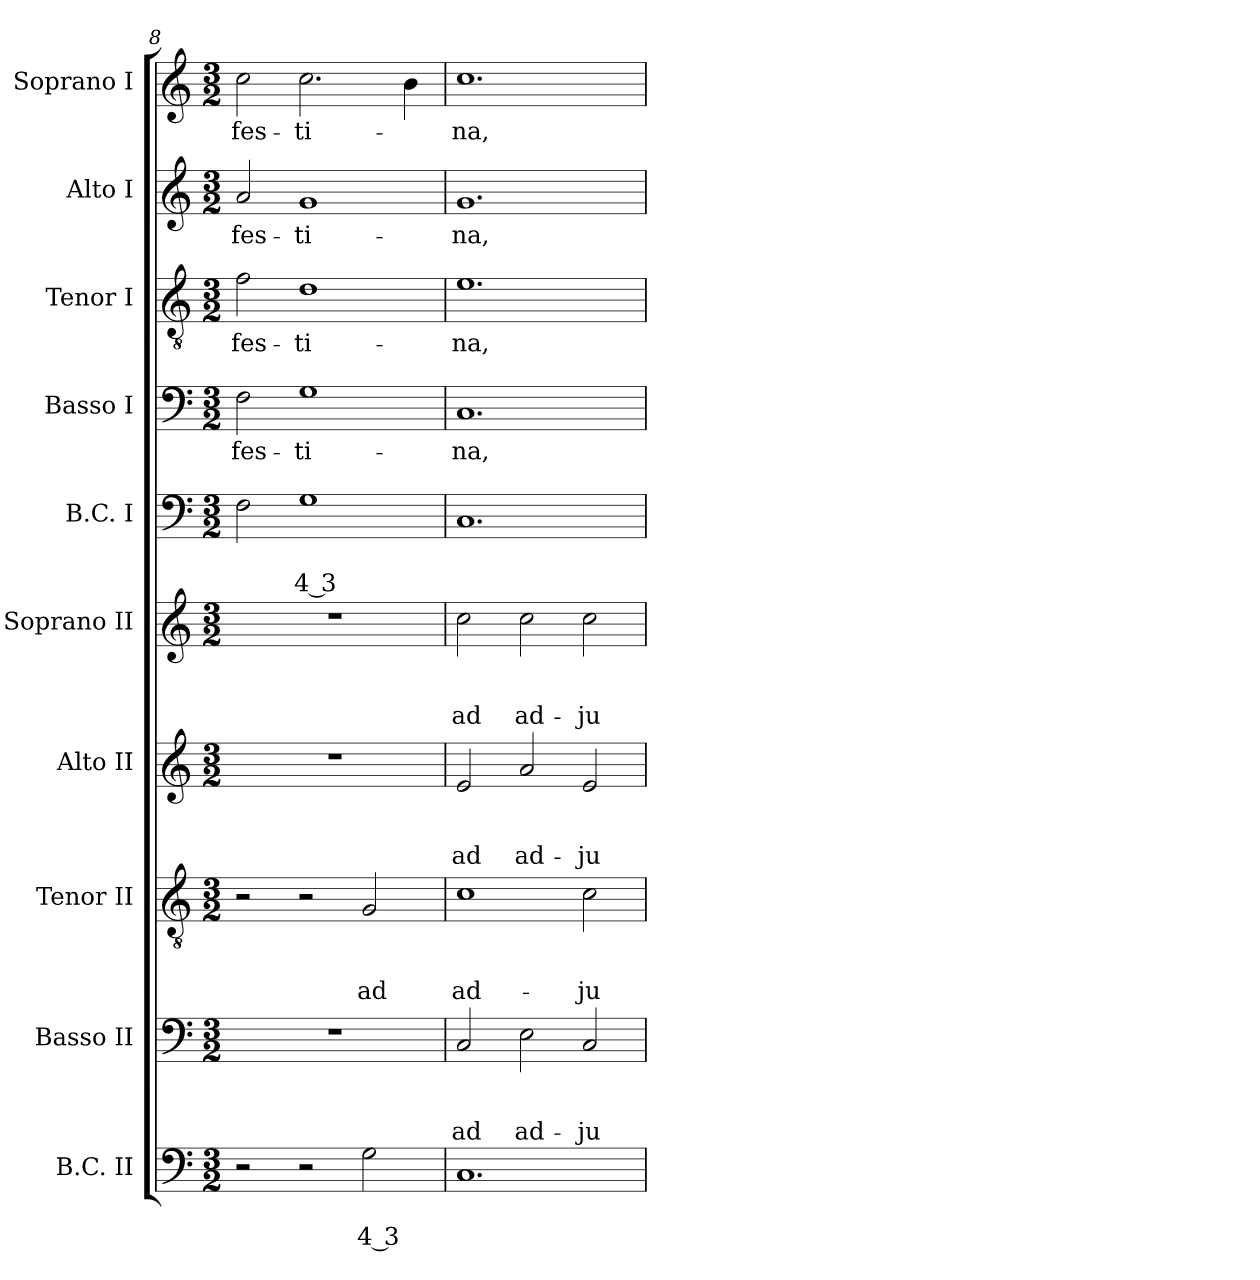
**kern	**text	**text	**kern	**text	**text	**text	**kern	**text	**text	**text	**kern	**text	**text	**text	**kern	**text	**text	**text	**kern	**text	**text	**kern	**text	**kern	**text	**kern	**text	**kern	**text
*part10	*part10	*part10	*part9	*part9	*part9	*part9	*part8	*part8	*part8	*part8	*part7	*part7	*part7	*part7	*part6	*part6	*part6	*part6	*part5	*part5	*part5	*part4	*part4	*part3	*part3	*part2	*part2	*part1	*part1
*staff10	*staff10	*staff10	*staff9	*staff9	*staff9	*staff9	*staff8	*staff8	*staff8	*staff8	*staff7	*staff7	*staff7	*staff7	*staff6	*staff6	*staff6	*staff6	*staff5	*staff5	*staff5	*staff4	*staff4	*staff3	*staff3	*staff2	*staff2	*staff1	*staff1
*I"B.C. II	*	*	*I"Basso II	*	*	*	*I"Tenor II	*	*	*	*I"Alto II	*	*	*	*I"Soprano II	*	*	*	*I"B.C. I	*	*	*I"Basso I	*	*I"Tenor I	*	*I"Alto I	*	*I"Soprano I	*
*I'BC2	*	*	*I'B 2	*	*	*	*I'T 2	*	*	*	*I'A 2	*	*	*	*I'S 2	*	*	*	*I'BC1	*	*	*I'B 1	*	*I'T 1	*	*I'A 1	*	*I'S 1	*
*clefF4	*	*	*clefF4	*	*	*	*clefGv2	*	*	*	*clefG2	*	*	*	*clefG2	*	*	*	*clefF4	*	*	*clefF4	*	*clefGv2	*	*clefG2	*	*clefG2	*
*k[]	*	*	*k[]	*	*	*	*k[]	*	*	*	*k[]	*	*	*	*k[]	*	*	*	*k[]	*	*	*k[]	*	*k[]	*	*k[]	*	*k[]	*
*C:	*	*	*C:	*	*	*	*C:	*	*	*	*C:	*	*	*	*C:	*	*	*	*C:	*	*	*C:	*	*C:	*	*C:	*	*C:	*
*M3/2	*	*	*M3/2	*	*	*	*M3/2	*	*	*	*M3/2	*	*	*	*M3/2	*	*	*	*M3/2	*	*	*M3/2	*	*M3/2	*	*M3/2	*	*M3/2	*
=8	=8	=8	=8	=8	=8	=8	=8	=8	=8	=8	=8	=8	=8	=8	=8	=8	=8	=8	=8	=8	=8	=8	=8	=8	=8	=8	=8	=8	=8
!	!	!	!	!	!	!	!	!	!	!	!	!	!	!	!	!	!	!	!	!	!	!	!LO:LY:b	!	!	!	!	!	!
!	!	!	!	!	!	!	!	!	!	!	!	!	!	!	!	!	!	!	!	!	!	!	!	!	!LO:LY:b	!	!	!	!
!	!	!	!	!	!	!	!	!	!	!	!	!	!	!	!	!	!	!	!	!	!	!	!	!	!	!	!LO:LY:b	!	!
!	!	!	!	!	!	!	!	!	!	!	!	!	!	!	!	!	!	!	!	!	!	!	!	!	!	!	!	!	!LO:LY:b
2r	.	.	1.r	.	.	.	2r	.	.	.	1.r	.	.	.	1.r	.	.	.	2F\	.	.	2F\	fes-	2f\	fes-	2a/	fes-	2cc\	fes-
!	!	!	!	!	!	!	!	!	!	!	!	!	!	!	!	!	!	!	!	!	!LO:LY:b	!	!	!	!	!	!	!	!
!	!	!	!	!	!	!	!	!	!	!	!	!	!	!	!	!	!	!	!	!	!	!	!LO:LY:b	!	!	!	!	!	!
!	!	!	!	!	!	!	!	!	!	!	!	!	!	!	!	!	!	!	!	!	!	!	!	!	!LO:LY:b	!	!	!	!
!	!	!	!	!	!	!	!	!	!	!	!	!	!	!	!	!	!	!	!	!	!	!	!	!	!	!	!LO:LY:b	!	!
!	!	!	!	!	!	!	!	!	!	!	!	!	!	!	!	!	!	!	!	!	!	!	!	!	!	!	!	!	!LO:LY:b
2r	.	.	.	.	.	.	2r	.	.	.	.	.	.	.	.	.	.	.	1G	.	4 3	1G	-ti-	1d	-ti-	1g	-ti-	2.cc\	-ti-
!	!	!LO:LY:b	!	!	!	!	!	!	!	!	!	!	!	!	!	!	!	!	!	!	!	!	!	!	!	!	!	!	!
!	!	!	!	!	!	!	!	!	!	!LO:LY:b	!	!	!	!	!	!	!	!	!	!	!	!	!	!	!	!	!	!	!
2G\	.	4 3	.	.	.	.	2G/	.	.	ad	.	.	.	.	.	.	.	.	.	.	.	.	.	.	.	.	.	.	.
.	.	.	.	.	.	.	.	.	.	.	.	.	.	.	.	.	.	.	.	.	.	.	.	.	.	.	.	4b\	.
!!LO:PB:g=z
=9	=9	=9	=9	=9	=9	=9	=9	=9	=9	=9	=9	=9	=9	=9	=9	=9	=9	=9	=9	=9	=9	=9	=9	=9	=9	=9	=9	=9	=9
!	!	!	!	!	!	!LO:LY:b	!	!	!	!	!	!	!	!	!	!	!	!	!	!	!	!	!	!	!	!	!	!	!
!	!	!	!	!	!	!	!	!	!	!LO:LY:b	!	!	!	!	!	!	!	!	!	!	!	!	!	!	!	!	!	!	!
!	!	!	!	!	!	!	!	!	!	!	!	!	!	!LO:LY:b	!	!	!	!	!	!	!	!	!	!	!	!	!	!	!
!	!	!	!	!	!	!	!	!	!	!	!	!	!	!	!	!	!	!LO:LY:b	!	!	!	!	!	!	!	!	!	!	!
!	!	!	!	!	!	!	!	!	!	!	!	!	!	!	!	!	!	!	!	!	!	!	!LO:LY:b	!	!	!	!	!	!
!	!	!	!	!	!	!	!	!	!	!	!	!	!	!	!	!	!	!	!	!	!	!	!	!	!LO:LY:b	!	!	!	!
!	!	!	!	!	!	!	!	!	!	!	!	!	!	!	!	!	!	!	!	!	!	!	!	!	!	!	!LO:LY:b	!	!
!	!	!	!	!	!	!	!	!	!	!	!	!	!	!	!	!	!	!	!	!	!	!	!	!	!	!	!	!	!LO:LY:b
1.C	.	.	2C/	.	.	ad	1c	.	.	ad-	2e/	.	.	ad	2cc\	.	.	ad	1.C	.	.	1.C	-na,	1.e	-na,	1.g	-na,	1.cc	-na,
!	!	!	!	!	!	!LO:LY:b	!	!	!	!	!	!	!	!	!	!	!	!	!	!	!	!	!	!	!	!	!	!	!
!	!	!	!	!	!	!	!	!	!	!	!	!	!	!LO:LY:b	!	!	!	!	!	!	!	!	!	!	!	!	!	!	!
!	!	!	!	!	!	!	!	!	!	!	!	!	!	!	!	!	!	!LO:LY:b	!	!	!	!	!	!	!	!	!	!	!
.	.	.	2E\	.	.	ad-	.	.	.	.	2a/	.	.	ad-	2cc\	.	.	ad-	.	.	.	.	.	.	.	.	.	.	.
!	!	!	!	!	!	!LO:LY:b	!	!	!	!	!	!	!	!	!	!	!	!	!	!	!	!	!	!	!	!	!	!	!
!	!	!	!	!	!	!	!	!	!	!LO:LY:b	!	!	!	!	!	!	!	!	!	!	!	!	!	!	!	!	!	!	!
!	!	!	!	!	!	!	!	!	!	!	!	!	!	!LO:LY:b	!	!	!	!	!	!	!	!	!	!	!	!	!	!	!
!	!	!	!	!	!	!	!	!	!	!	!	!	!	!	!	!	!	!LO:LY:b	!	!	!	!	!	!	!	!	!	!	!
.	.	.	2C/	.	.	-ju-	2c\	.	.	-ju-	2e/	.	.	-ju-	2cc\	.	.	-ju-	.	.	.	.	.	.	.	.	.	.	.
=	=	=	=	=	=	=	=	=	=	=	=	=	=	=	=	=	=	=	=	=	=	=	=	=	=	=	=	=	=
*-	*-	*-	*-	*-	*-	*-	*-	*-	*-	*-	*-	*-	*-	*-	*-	*-	*-	*-	*-	*-	*-	*-	*-	*-	*-	*-	*-	*-	*-
